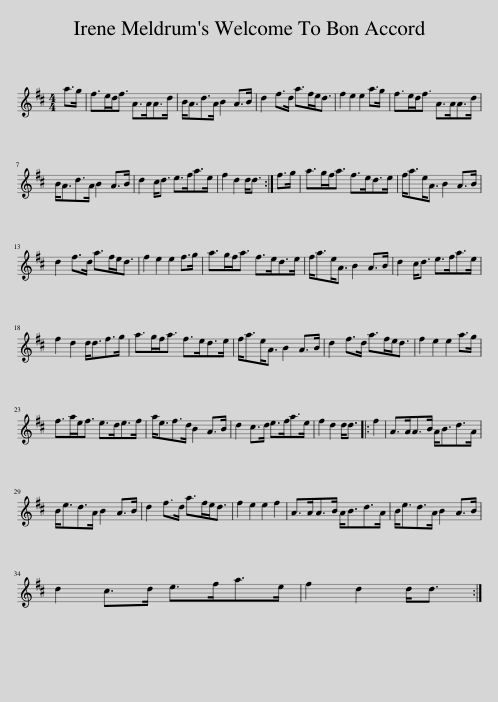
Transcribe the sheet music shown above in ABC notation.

X:1
L:1/8
M:4/4
I:linebreak $
K:D
V:1 treble
V:1
 a>g | f>ed<f A>AA>d | B<Ad>A B2 A>B | d2 f>d a>fe<d | f2 e2 e2 a>g | %5
 f>ed<f A>AA>d |$ B<Ad>A B2 A>B | d2 c<d e>fa>e | f2 d2 d<d :| f>g | %10
 a>gf<a f>ed>e | f<ae<A B2 A>B |$ d2 f>d a>fe<d | f2 e2 e2 f>g | a>gf<a f>ed>e | %15
 f<ae<A B2 A>B | d2 c<d e>fa>e |$ f2 d2 d<df>g | a>gf<a f>ed>e | f<ae<A B2 A>B | %20
 d2 f>d a>fe<d | f2 e2 e2 a>g |$ f>ae<f e>de>f | a<ef>d B2 A>B | d2 c>d e>fa>e | %25
 f2 d2 d<d |: f2 | A>AA>B A<Bd>A |$ B<ed>A B2 A>B | d2 f>d a>fe<d | %30
 f2 e2 e2 f2 | A>AA>B A<Bd>A | B<ed>A B2 A>B |$ d2 c>d e>fa>e | f2 d2 d<d :| %35
